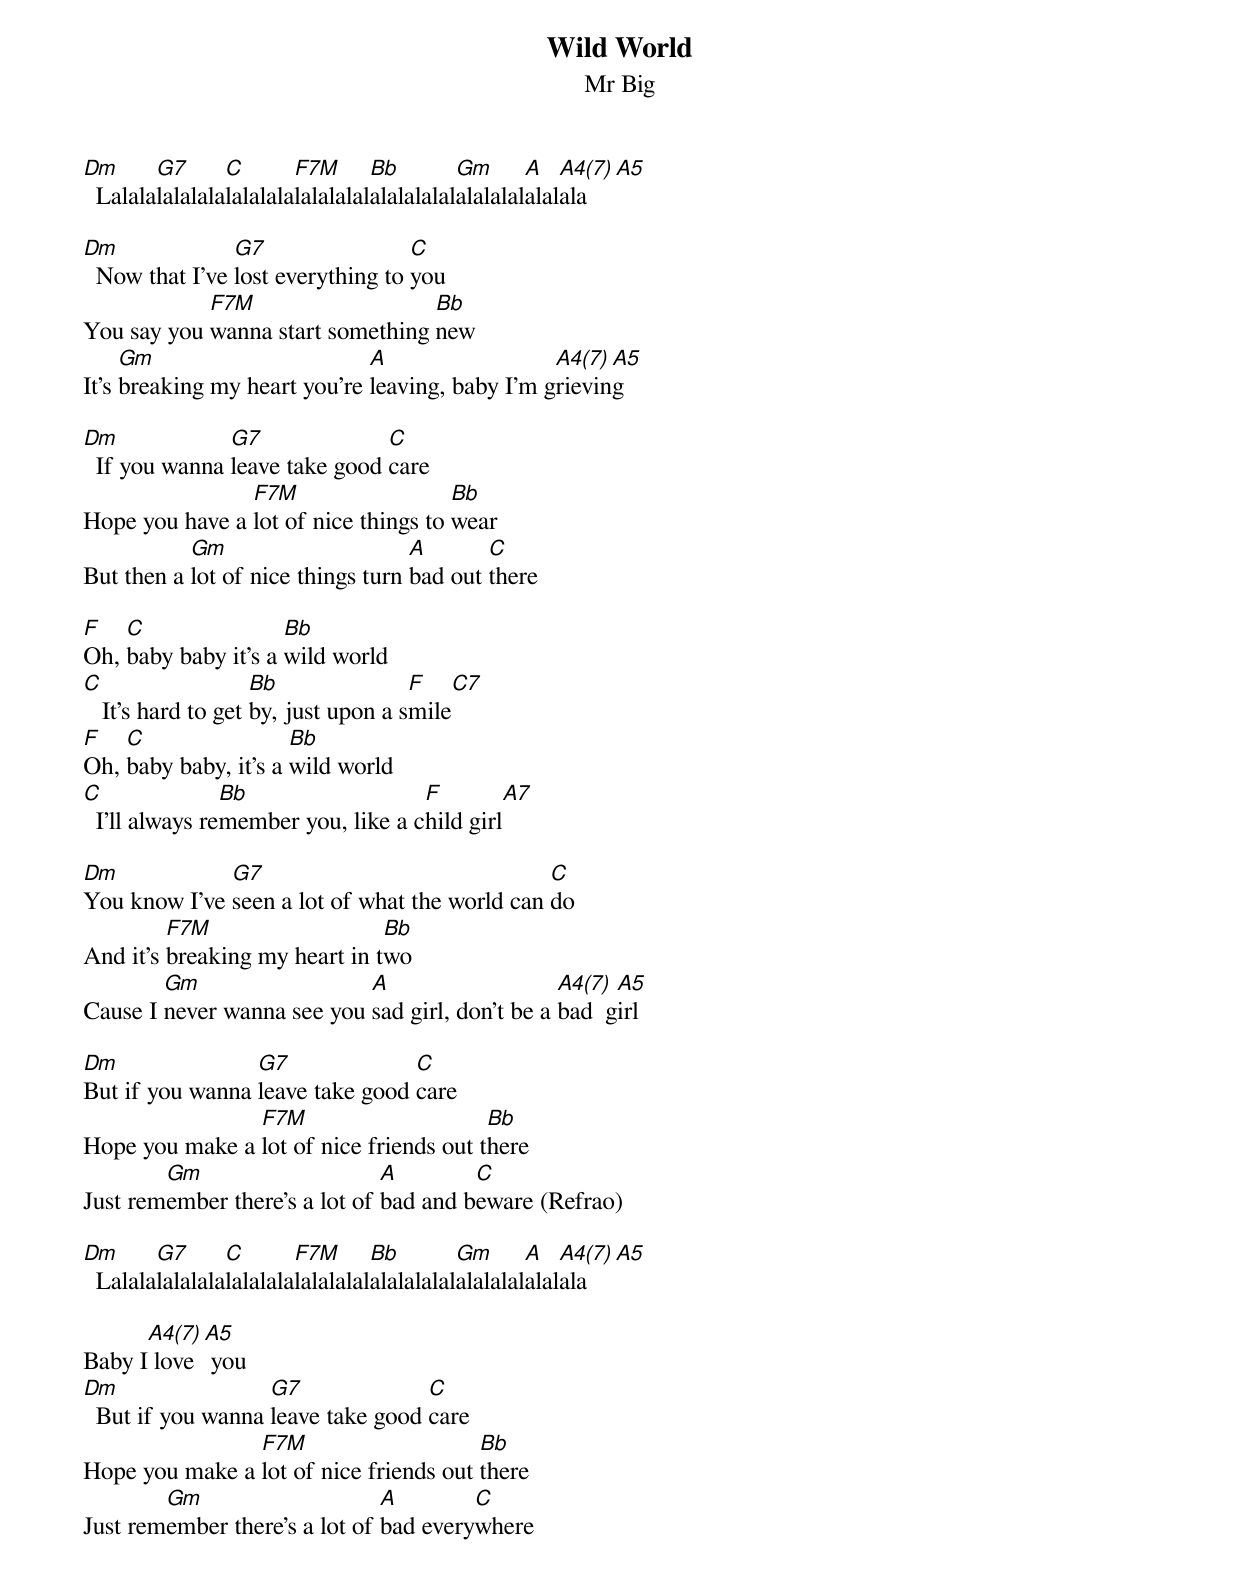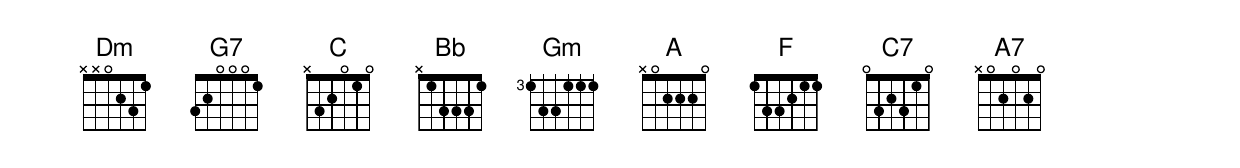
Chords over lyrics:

Wild World
Mr Big

Dm      G7      C       F7M      Bb        Gm      A   A4(7)  A5
  Lalalalalalalalalalalalalalalalalalalalalalalalalalalala

Dm              G7                 C
  Now that I've lost everything to you
            F7M                   Bb
You say you wanna start something new
     Gm                       A                  A4(7) A5
It's breaking my heart you're leaving, baby I'm grieving

Dm             G7              C
  If you wanna leave take good care
                F7M                   Bb
Hope you have a lot of nice things to wear
           Gm                      A       C
But then a lot of nice things turn bad out there

F   C                Bb
Oh, baby baby it's a wild world
C                   Bb               F    C7
   It's hard to get by, just upon a smile
F   C                 Bb
Oh, baby baby, it's a wild world
C               Bb                  F         A7
  I'll always remember you, like a child girl

Dm            G7                               C
You know I've seen a lot of what the world can do
         F7M                   Bb
And it's breaking my heart in two
        Gm                  A                    A4(7) A5
Cause I never wanna see you sad girl, don't be a bad  girl

Dm               G7              C
But if you wanna leave take good care
                F7M                      Bb
Hope you make a lot of nice friends out there
        Gm                     A        C
Just remember there's a lot of bad and beware (Refrao)

Dm      G7      C       F7M      Bb        Gm      A   A4(7)  A5
  Lalalalalalalalalalalalalalalalalalalalalalalalalalalala

      A4(7) A5
Baby I love  you
Dm                 G7              C
  But if you wanna leave take good care
                F7M                     Bb
Hope you make a lot of nice friends out there
        Gm                     A        C
Just remember there's a lot of bad everywhere
